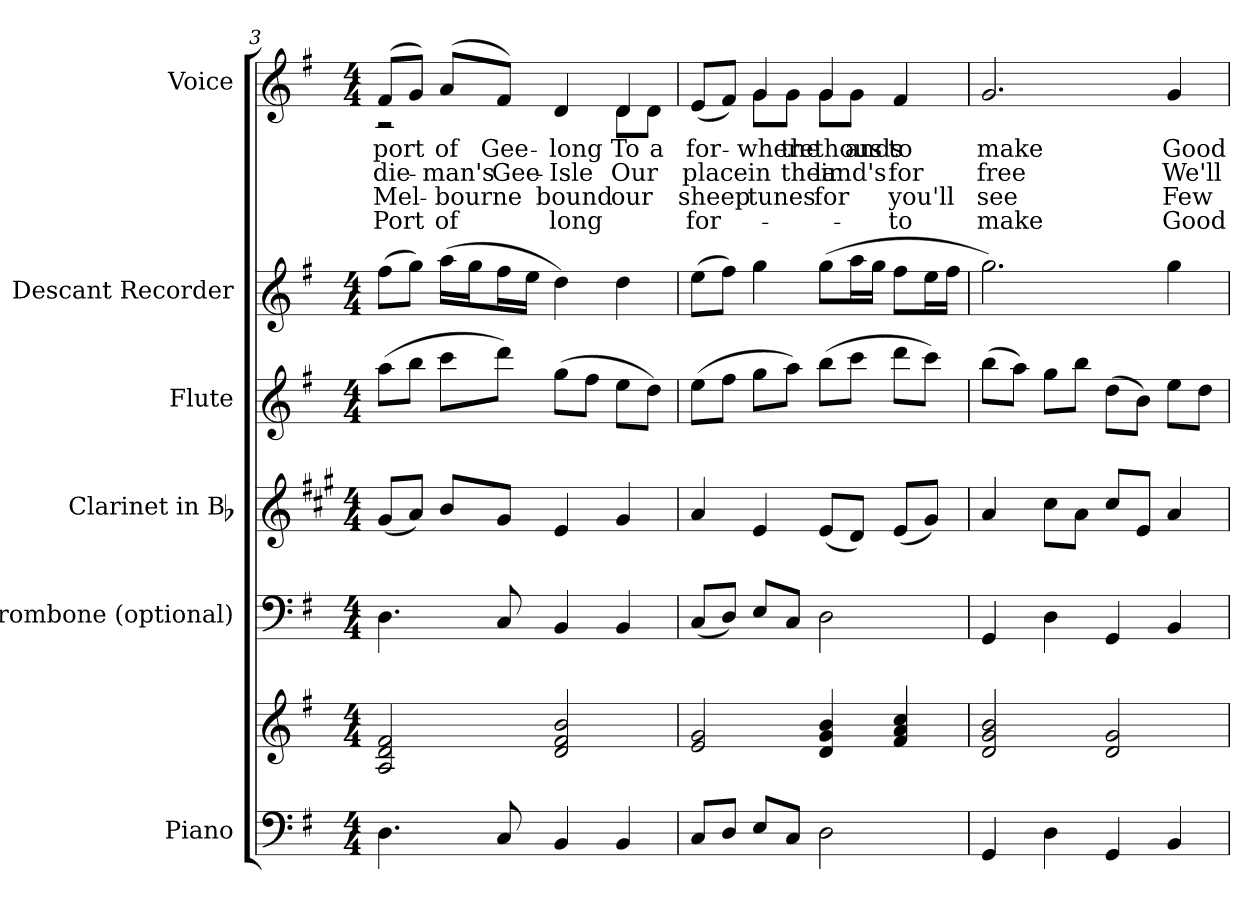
**kern	**kern	**kern	**kern	**kern	**kern	**kern	**text	**text	**text	**text
*part6	*part6	*part5	*part4	*part3	*part2	*part1	*part1	*part1	*part1	*part1
*staff7	*staff6	*staff5	*staff4	*staff3	*staff2	*staff1	*staff1	*staff1	*staff1	*staff1
*I"Piano	*	*I"Trombone (optional)	*I"Clarinet in Bb	*I"Flute	*I"Descant Recorder	*I"Voice	*	*	*	*
*I'Pno.	*	*I'Tbn.	*I'Cl.	*I'Fl.	*I'D. Rec.	*I'Voice	*	*	*	*
*clefF4	*clefG2	*clefF4	*clefG2	*clefG2	*clefG2	*clefG2	*	*	*	*
*	*	*	*ITrd1c2	*	*ITrd-7c-12	*	*	*	*	*
*k[f#]	*k[f#]	*k[f#]	*k[f#]	*k[f#]	*k[f#]	*k[f#]	*	*	*	*
*G:	*G:	*G:	*G:	*G:	*G:	*G:	*	*	*	*
*M4/4	*M4/4	*M4/4	*M4/4	*M4/4	*M4/4	*M4/4	*	*	*	*
=3	=3	=3	=3	=3	=3	=3	=3	=3	=3	=3
!	!	!	!	!	!	!	!LO:LY:b:color=#000000	!LO:LY:b:color=#000000	!LO:LY:b:color=#000000	!LO:LY:b:color=#000000
*	*	*	*	*	*	*^	*	*	*	*
4.Di\	2Ai/ 2di 2f#i	4.Di\	(8f#i/L	(8aai\L	(8fff#i\L	(8f#i/L	2r	port	-die-	Mel-	-Port
.	.	.	8gi/J)	8bbi\J	8gggi\J)	8gi/J)	.	.	.	.	.
!	!	!	!	!	!	!	!	!LO:LY:b:color=#000000	!LO:LY:b:color=#000000	!LO:LY:b:color=#000000	!LO:LY:b:color=#000000
.	.	.	8ai/L	8ccci\L	(16aaai\LL	(8ai/L	.	of	-man's	bourne	of
.	.	.	.	.	16gggi\J	.	.	.	.	.	.
!	!	!	!	!	!	!	!	!LO:LY:b:color=#000000	!LO:LY:b:color=#000000	!	!
8Ci/	.	8Ci/	8f#i/J	8dddi\J)	16fff#i\L	8f#i/J)	.	Gee-	Gee-	.	.
.	.	.	.	.	16eeei\JJ	.	.	.	.	.	.
!	!	!	!	!	!	!	!	!LO:LY:b:color=#000000	!LO:LY:b:color=#000000	!LO:LY:b:color=#000000	!LO:LY:b:color=#000000
4BBi/	2di/ 2f#i 2bi	4BBi/	4di/	(8ggi\L	4dddi\)	4di/	4ryy	-long	Isle	-bound	long
.	.	.	.	8ff#i\J	.	.	.	.	.	.	.
!	!	!	!	!	!	!	!	!LO:LY:b:color=#000000	!LO:LY:b:color=#000000	!LO:LY:b:color=#000000	!
!	!	!	!	!	!	!	!	!LO:LY:b:color=#000000	!	!	!
4BBi/	.	4BBi/	4f#i/	8eei\L	4dddi\	4di/	8di\L	To	Our	our	.
!	!	!	!	!	!	!	!	!LO:LY:b:color=#000000	!	!	!
.	.	.	.	8ddi\J)	.	.	8di\J	a	.	.	.
!!LO:LB:g=z	!!
=4	=4	=4	=4	=4	=4	=4	=4	=4	=4	=4	=4
!	!	!	!	!	!	!	!	!LO:LY:b:color=#000000	!LO:LY:b:color=#000000	!LO:LY:b:color=#000000	!LO:LY:b:color=#000000
8Ci/L	2ei/ 2gi	(8Ci/L	4gi/	(8eei\L	(8eeei\L	(8ei/L	4ryy	for-	place	sheep	for-
8Di/J	.	8Di/J)	.	8ff#i\J	8fff#i\J)	8f#i/J)	.	.	.	.	.
!	!	!	!	!	!	!	!	!LO:LY:b:color=#000000	!LO:LY:b:color=#000000	!LO:LY:b:color=#000000	!
!	!	!	!	!	!	!	!	!LO:LY:b:color=#000000	!	!	!
8Ei/L	.	8Ei/L	4di/	8ggi\L	4gggi\	4gi/	8gi\L	where	-in	tunes	.
!	!	!	!	!	!	!	!	!LO:LY:b:color=#000000	!LO:LY:b:color=#000000	!	!
8Ci/J	.	8Ci/J	.	8aai\J)	.	.	8gi\J	the	their	.	.
!	!	!	!	!	!	!	!	!LO:LY:b:color=#000000	!LO:LY:b:color=#000000	!LO:LY:b:color=#000000	!
!	!	!	!	!	!	!	!	!LO:LY:b:color=#000000	!	!	!
2Di\	4di/ 4gi 4bi	2Di\	(8di/L	(8bbi\L	(8gggi\L	4gi/	8gi\L	thous-	land's	for	.
!	!	!	!	!	!	!	!	!LO:LY:b:color=#000000	!	!	!
.	.	.	8ci/J)	8ccci\J	16aaai\L	.	8gi\J	-ands	.	.	.
.	.	.	.	.	16gggi\JJ	.	.	.	.	.	.
!	!	!	!	!	!	!	!	!LO:LY:b:color=#000000	!LO:LY:b:color=#000000	!LO:LY:b:color=#000000	!LO:LY:b:color=#000000
.	4f#i/ 4ai 4cci	.	(8di/L	8dddi\L	8fff#i\L	4f#i/	4ryy	to	for	you'll	to
.	.	.	8f#i/J)	8ccci\J)	16eeei\L	.	.	.	.	.	.
.	.	.	.	.	16fff#i\JJ	.	.	.	.	.	.
*	*	*	*	*	*	*v	*v	*	*	*	*
=5	=5	=5	=5	=5	=5	=5	=5	=5	=5	=5
!	!	!	!	!	!	!	!LO:LY:b:color=#000000	!LO:LY:b:color=#000000	!LO:LY:b:color=#000000	!LO:LY:b:color=#000000
4GGi/	2di/ 2gi 2bi	4GGi/	4gi/	(8bbi\L	2.gggi\)	2.gi/	make	free	see	make
.	.	.	.	8aai\J)	.	.	.	.	.	.
4Di\	.	4Di\	8bi\L	8ggi\L	.	.	.	.	.	.
.	.	.	8gi\J	8bbi\J	.	.	.	.	.	.
4GGi/	2di/ 2gi	4GGi/	8bi/L	(8ddi\L	.	.	.	.	.	.
.	.	.	8di/J	8bi\J)	.	.	.	.	.	.
!	!	!	!	!	!	!	!LO:LY:b:color=#000000	!LO:LY:b:color=#000000	!LO:LY:b:color=#000000	!LO:LY:b:color=#000000
4BBi/	.	4BBi/	4gi/	8eei\L	4gggi\	4gi/	Good	We'll	Few	Good
.	.	.	.	8ddi\J	.	.	.	.	.	.
=	=	=	=	=	=	=	=	=	=	=
*-	*-	*-	*-	*-	*-	*-	*-	*-	*-	*-
